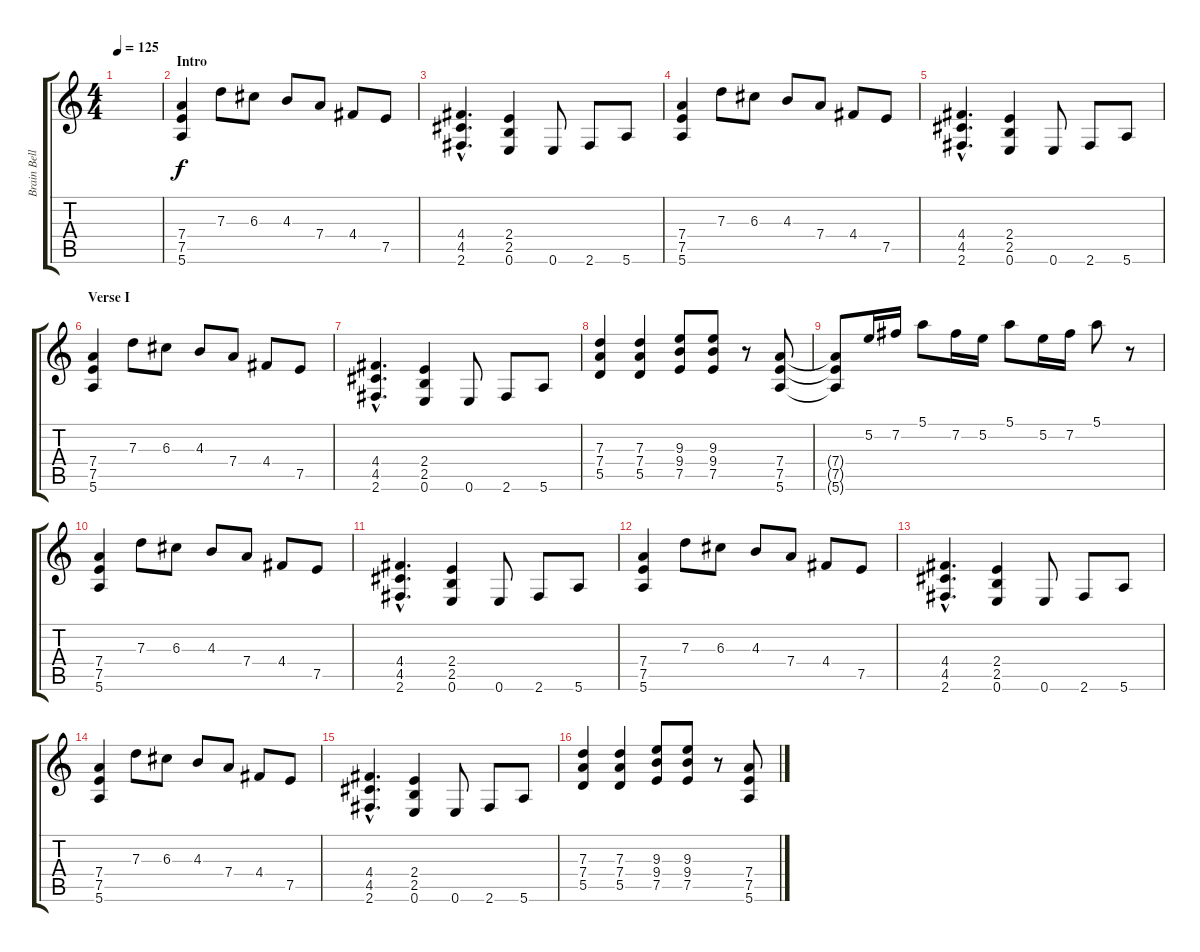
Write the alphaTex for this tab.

\track ("Brain Bell-Lead Guitar" "Brain Bell") {instrument distortionguitar}
\staff {score tabs}
\tuning (E4 B3 G3 D3 A2 E2) {hide}
\ts (4 4)
\tempo 125
\clef g2
\ks c
|
\section ("" "Intro")
(7.4 7.5 5.6).4 7.3.8 6.3.8 4.3.8 7.4.8 4.4.8 7.5.8 |
(4.4{hac} 4.5{hac} 2.6{hac}).4{d} (2.4 2.5 0.6).4 0.6.8 2.6.8 5.6.8 |
(7.4 7.5 5.6).4 7.3.8 6.3.8 4.3.8 7.4.8 4.4.8 7.5.8 |
(4.4{hac} 4.5{hac} 2.6{hac}).4{d} (2.4 2.5 0.6).4 0.6.8 2.6.8 5.6.8 |
\section ("" "Verse I")
(7.4 7.5 5.6).4 7.3.8 6.3.8 4.3.8 7.4.8 4.4.8 7.5.8 |
(4.4{hac} 4.5{hac} 2.6{hac}).4{d} (2.4 2.5 0.6).4 0.6.8 2.6.8 5.6.8 |
(7.3 7.4 5.5).4 (7.3 7.4 5.5).4 (9.3 9.4 7.5).8 (9.3 9.4 7.5).8 r.8 (7.4 7.5 5.6).8 |
(7.4{t} 7.5{t} 5.6{t}).8 5.2.16 7.2.16 5.1.8 7.2.16 5.2.16 5.1.8 5.2.16 7.2.16 5.1.8 r.8 |
(7.4 7.5 5.6).4 7.3.8 6.3.8 4.3.8 7.4.8 4.4.8 7.5.8 |
(4.4{hac} 4.5{hac} 2.6{hac}).4{d} (2.4 2.5 0.6).4 0.6.8 2.6.8 5.6.8 |
(7.4 7.5 5.6).4 7.3.8 6.3.8 4.3.8 7.4.8 4.4.8 7.5.8 |
(4.4{hac} 4.5{hac} 2.6{hac}).4{d} (2.4 2.5 0.6).4 0.6.8 2.6.8 5.6.8 |
(7.4 7.5 5.6).4 7.3.8 6.3.8 4.3.8 7.4.8 4.4.8 7.5.8 |
(4.4{hac} 4.5{hac} 2.6{hac}).4{d} (2.4 2.5 0.6).4 0.6.8 2.6.8 5.6.8 |
(7.3 7.4 5.5).4 (7.3 7.4 5.5).4 (9.3 9.4 7.5).8 (9.3 9.4 7.5).8 r.8 (7.4 7.5 5.6).8
